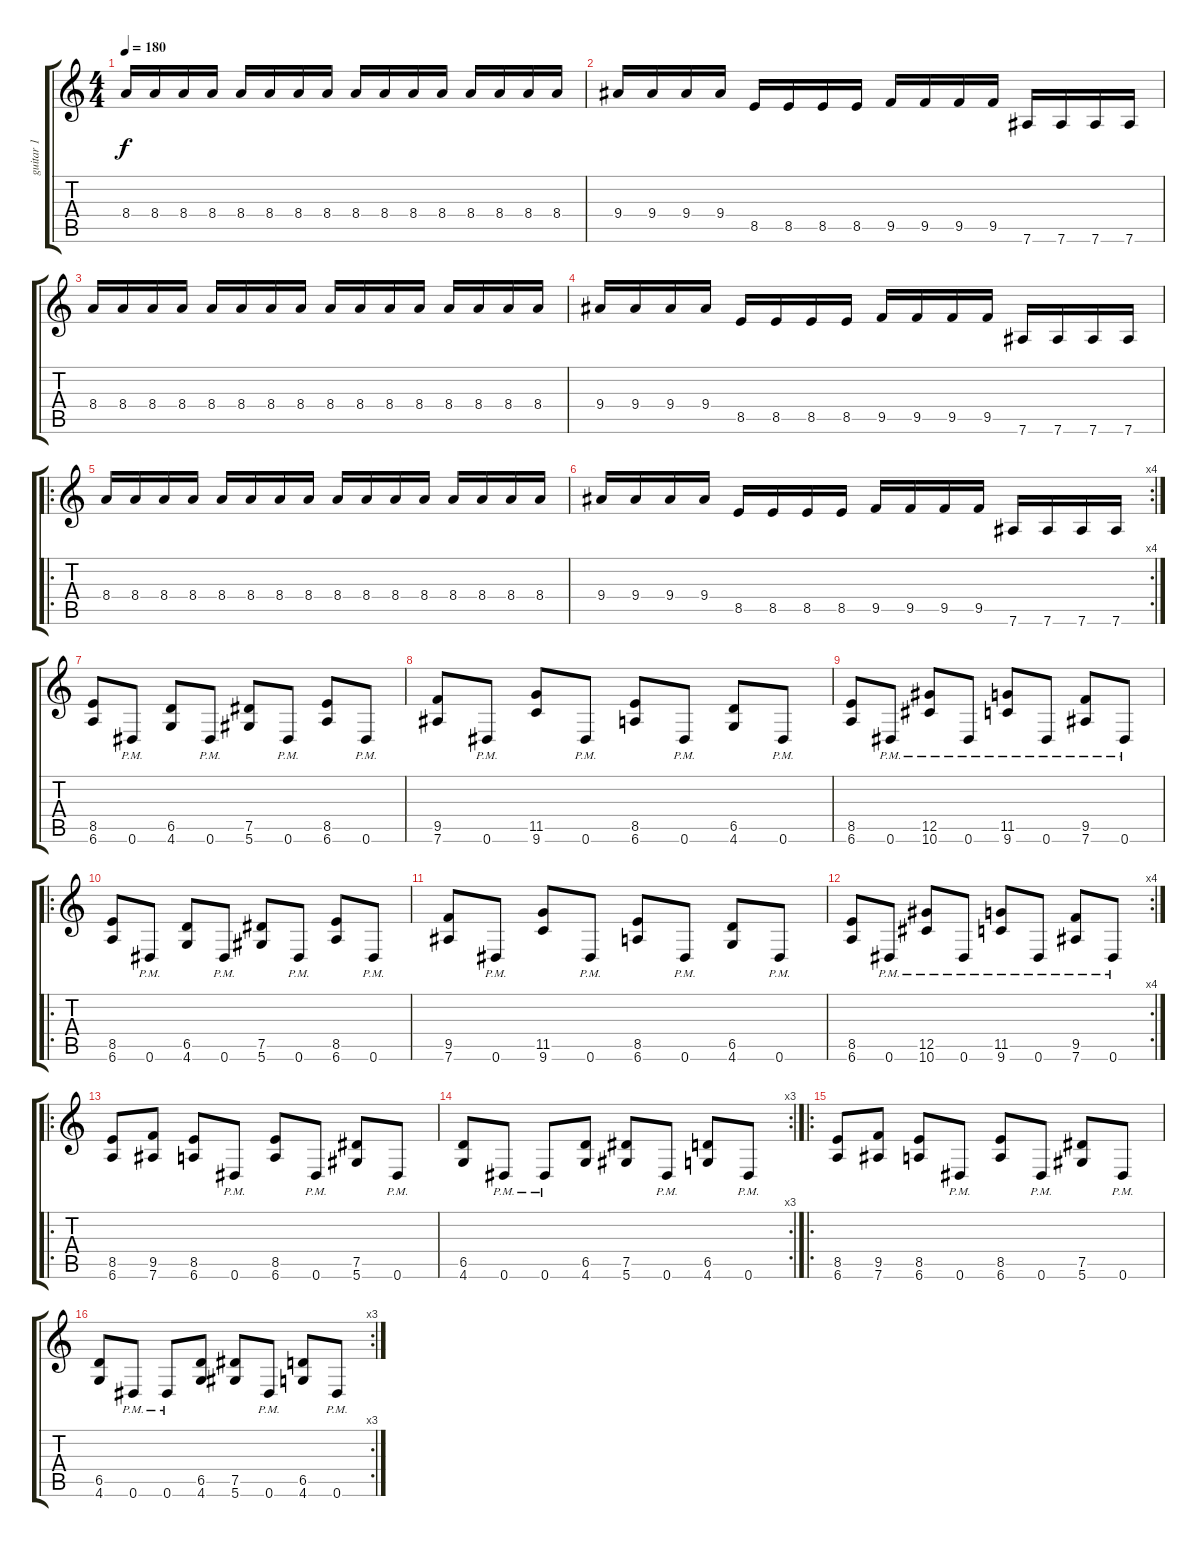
\track ("guitar 1" "guitar 1") {instrument distortionguitar}
\staff {score tabs}
\tuning (Eb4 Bb3 Gb3 Db3 Ab2 Eb2) {hide}
\ts (4 4)
\tempo 180
\clef g2
\ks c
8.4.16{dy f instrument distortionguitar} 8.4.16 8.4.16 8.4.16 8.4.16 8.4.16 8.4.16 8.4.16 8.4.16 8.4.16 8.4.16 8.4.16 8.4.16 8.4.16 8.4.16 8.4.16 |
9.4.16 9.4.16 9.4.16 9.4.16 8.5.16 8.5.16 8.5.16 8.5.16 9.5.16 9.5.16 9.5.16 9.5.16 7.6.16 7.6.16 7.6.16 7.6.16 |
8.4.16 8.4.16 8.4.16 8.4.16 8.4.16 8.4.16 8.4.16 8.4.16 8.4.16 8.4.16 8.4.16 8.4.16 8.4.16 8.4.16 8.4.16 8.4.16 |
9.4.16 9.4.16 9.4.16 9.4.16 8.5.16 8.5.16 8.5.16 8.5.16 9.5.16 9.5.16 9.5.16 9.5.16 7.6.16 7.6.16 7.6.16 7.6.16 |
\ro
8.4.16 8.4.16 8.4.16 8.4.16 8.4.16 8.4.16 8.4.16 8.4.16 8.4.16 8.4.16 8.4.16 8.4.16 8.4.16 8.4.16 8.4.16 8.4.16 |
\rc 4
9.4.16 9.4.16 9.4.16 9.4.16 8.5.16 8.5.16 8.5.16 8.5.16 9.5.16 9.5.16 9.5.16 9.5.16 7.6.16 7.6.16 7.6.16 7.6.16 |
(8.5 6.6).8 0.6{pm}.8 (6.5 4.6).8 0.6{pm}.8 (7.5 5.6).8 0.6{pm}.8 (8.5 6.6).8 0.6{pm}.8 |
(9.5 7.6).8 0.6{pm}.8 (11.5 9.6).8 0.6{pm}.8 (8.5 6.6).8 0.6{pm}.8 (6.5 4.6).8 0.6{pm}.8 |
(8.5 6.6).8 0.6{pm}.8 (12.5{pm} 10.6).8 0.6{pm}.8 (11.5{pm} 9.6).8 0.6{pm}.8 (9.5{pm} 7.6).8 0.6{pm}.8 |
\ro
(8.5 6.6).8 0.6{pm}.8 (6.5 4.6).8 0.6{pm}.8 (7.5 5.6).8 0.6{pm}.8 (8.5 6.6).8 0.6{pm}.8 |
(9.5 7.6).8 0.6{pm}.8 (11.5 9.6).8 0.6{pm}.8 (8.5 6.6).8 0.6{pm}.8 (6.5 4.6).8 0.6{pm}.8 |
\rc 4
(8.5 6.6).8 0.6{pm}.8 (12.5{pm} 10.6).8 0.6{pm}.8 (11.5{pm} 9.6).8 0.6{pm}.8 (9.5{pm} 7.6).8 0.6{pm}.8 |
\ro
(8.5 6.6).8 (9.5 7.6).8 (8.5 6.6).8 0.6{pm}.8 (8.5 6.6).8 0.6{pm}.8 (7.5 5.6).8 0.6{pm}.8 |
\rc 3
(6.5 4.6).8 0.6{pm}.8 0.6{pm}.8 (6.5 4.6).8 (7.5 5.6).8 0.6{pm}.8 (6.5 4.6).8 0.6{pm}.8 |
\ro
(8.5 6.6).8 (9.5 7.6).8 (8.5 6.6).8 0.6{pm}.8 (8.5 6.6).8 0.6{pm}.8 (7.5 5.6).8 0.6{pm}.8 |
\rc 3
(6.5 4.6).8 0.6{pm}.8 0.6{pm}.8 (6.5 4.6).8 (7.5 5.6).8 0.6{pm}.8 (6.5 4.6).8 0.6{pm}.8
